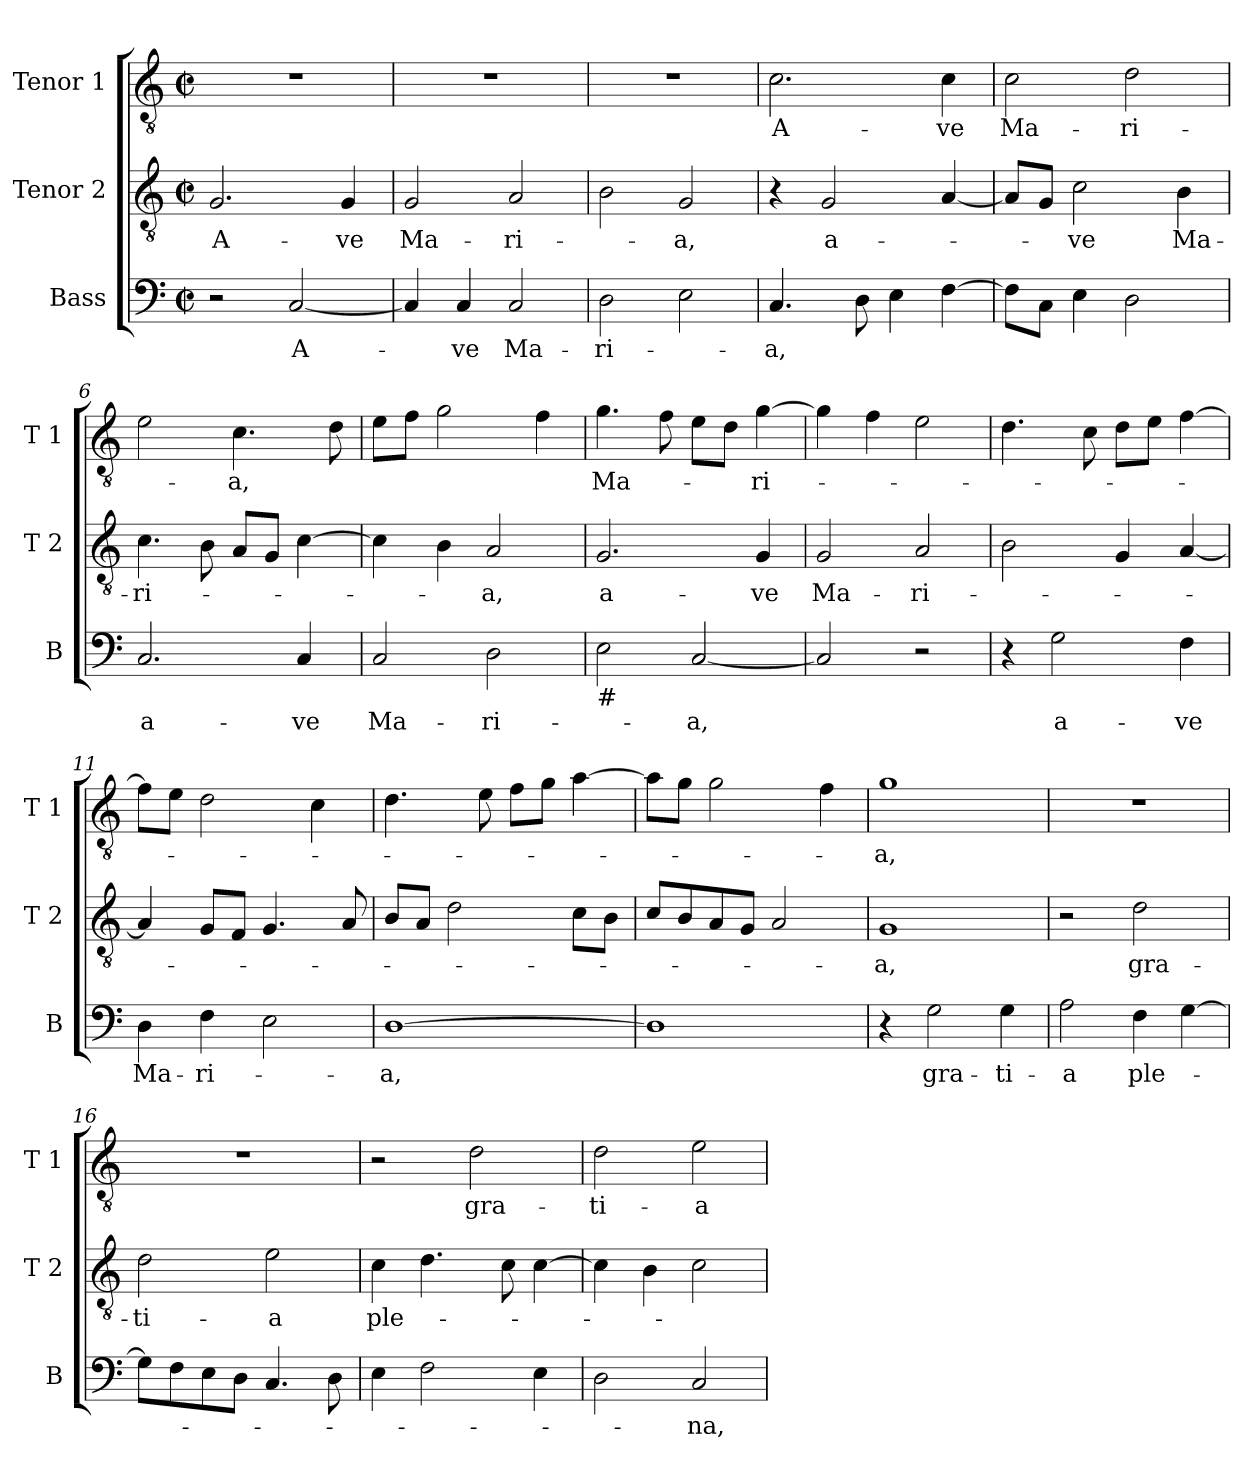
**kern	**text	**kern	**text	**kern	**text
*part3	*part3	*part2	*part2	*part1	*part1
*staff3	*staff3	*staff2	*staff2	*staff1	*staff1
*I"Bass	*	*I"Tenor 2	*	*I"Tenor 1	*
*I'B	*	*I'T 2	*	*I'T 1	*
*clefF4	*	*clefGv2	*	*clefGv2	*
*k[]	*	*k[]	*	*k[]	*
*C:	*	*C:	*	*C:	*
*M2/2	*	*M2/2	*	*M2/2	*
*met(c|)	*	*met(c|)	*	*met(c|)	*
=1	=1	=1	=1	=1	=1
!	!	!	!LO:LY:b	!	!
2r	.	2.G/	A-	1r	.
!	!LO:LY:b	!	!	!	!
[2C/	A-	.	.	.	.
!	!	!	!LO:LY:b	!	!
.	.	4G/	-ve	.	.
=2	=2	=2	=2	=2	=2
!	!	!	!LO:LY:b	!	!
4C/]	.	2G/	Ma-	1r	.
!	!LO:LY:b	!	!	!	!
4C/	-ve	.	.	.	.
!	!LO:LY:b	!	!LO:LY:b	!	!
2C/	Ma-	2A/	-ri-	.	.
=3	=3	=3	=3	=3	=3
!	!LO:LY:b	!	!	!	!
2D\	-ri-	2B\	.	1r	.
!	!	!	!LO:LY:b	!	!
2E\	.	2G/	-a,	.	.
=4	=4	=4	=4	=4	=4
!	!LO:LY:b	!	!	!	!LO:LY:b
4.C/	-a,	4r	.	2.c\	A-
!	!	!	!LO:LY:b	!	!
.	.	2G/	a-	.	.
8D\	.	.	.	.	.
4E\	.	.	.	.	.
!	!	!	!	!	!LO:LY:b
[4F\	.	[4A/	.	4c\	-ve
=5	=5	=5	=5	=5	=5
!	!	!	!	!	!LO:LY:b
8F\L]	.	8A/L]	.	2c\	Ma-
8C\J	.	8G/J	.	.	.
!	!	!	!LO:LY:b	!	!
4E\	.	2c\	-ve	.	.
!	!	!	!	!	!LO:LY:b
2D\	.	.	.	2d\	-ri-
!	!	!	!LO:LY:b	!	!
.	.	4B\	Ma-	.	.
!!LO:LB:g=z
=6	=6	=6	=6	=6	=6
!	!LO:LY:b	!	!LO:LY:b	!	!
2.C/	a-	4.c\	-ri-	2e\	.
.	.	8B\	.	.	.
!	!	!	!	!	!LO:LY:b
.	.	8A/L	.	4.c\	-a,
.	.	8G/J	.	.	.
!	!LO:LY:b	!	!	!	!
4C/	-ve	[4c\	.	.	.
.	.	.	.	8d\	.
=7	=7	=7	=7	=7	=7
!	!LO:LY:b	!	!	!	!
2C/	Ma-	4c\]	.	8e\L	.
.	.	.	.	8f\J	.
.	.	4B\	.	2g\	.
!	!LO:LY:b	!	!LO:LY:b	!	!
2D\	-ri-	2A/	-a,	.	.
.	.	.	.	4f\	.
=8	=8	=8	=8	=8	=8
!LO:TX:b:t=#	!	!	!	!	!
!	!	!	!LO:LY:b	!	!LO:LY:b
2E\	.	2.G/	a-	4.g\	Ma-
.	.	.	.	8f\	.
!	!LO:LY:b	!	!	!	!
[2C/	-a,	.	.	8e\L	.
.	.	.	.	8d\J	.
!	!	!	!LO:LY:b	!	!LO:LY:b
.	.	4G/	-ve	[4g\	-ri-
=9	=9	=9	=9	=9	=9
!	!	!	!LO:LY:b	!	!
2C/]	.	2G/	Ma-	4g\]	.
.	.	.	.	4f\	.
!	!	!	!LO:LY:b	!	!
2r	.	2A/	-ri-	2e\	.
=10	=10	=10	=10	=10	=10
4r	.	2B\	.	4.d\	.
!	!LO:LY:b	!	!	!	!
2G\	a-	.	.	.	.
.	.	.	.	8c\	.
.	.	4G/	.	8d\L	.
.	.	.	.	8e\J	.
!	!LO:LY:b	!	!	!	!
4F\	-ve	[4A/	.	[4f\	.
=11	=11	=11	=11	=11	=11
!	!LO:LY:b	!	!	!	!
4D\	Ma-	4A/]	.	8f\L]	.
.	.	.	.	8e\J	.
!	!LO:LY:b	!	!	!	!
4F\	-ri-	8G/L	.	2d\	.
.	.	8F/J	.	.	.
2E\	.	4.G/	.	.	.
.	.	.	.	4c\	.
.	.	8A/	.	.	.
!!LO:LB:g=z
=12	=12	=12	=12	=12	=12
!	!LO:LY:b	!	!	!	!
[1D	-a,	8B/L	.	4.d\	.
.	.	8A/J	.	.	.
.	.	2d\	.	.	.
.	.	.	.	8e\	.
.	.	.	.	8f\L	.
.	.	.	.	8g\J	.
.	.	8c\L	.	[4a\	.
.	.	8B\J	.	.	.
=13	=13	=13	=13	=13	=13
1D]	.	8c/L	.	8a\L]	.
.	.	8B/	.	8g\J	.
.	.	8A/	.	2g\	.
.	.	8G/J	.	.	.
.	.	2A/	.	.	.
.	.	.	.	4f\	.
=14	=14	=14	=14	=14	=14
!	!	!	!LO:LY:b	!	!LO:LY:b
4r	.	1G	-a,	1g	-a,
!	!LO:LY:b	!	!	!	!
2G\	gra-	.	.	.	.
!	!LO:LY:b	!	!	!	!
4G\	-ti-	.	.	.	.
=15	=15	=15	=15	=15	=15
!	!LO:LY:b	!	!	!	!
2A\	-a	2r	.	1r	.
!	!LO:LY:b	!	!LO:LY:b	!	!
4F\	ple-	2d\	gra-	.	.
[4G\	.	.	.	.	.
=16	=16	=16	=16	=16	=16
!	!	!	!LO:LY:b	!	!
8G\L]	.	2d\	-ti-	1r	.
8F\	.	.	.	.	.
8E\	.	.	.	.	.
8D\J	.	.	.	.	.
!	!	!	!LO:LY:b	!	!
4.C/	.	2e\	-a	.	.
8D\	.	.	.	.	.
=17	=17	=17	=17	=17	=17
!	!	!	!LO:LY:b	!	!
4E\	.	4c\	ple-	2r	.
2F\	.	4.d\	.	.	.
!	!	!	!	!	!LO:LY:b
.	.	.	.	2d\	gra-
.	.	8c\	.	.	.
4E\	.	[4c\	.	.	.
!!LO:PB:g=z
=18	=18	=18	=18	=18	=18
!	!	!	!	!	!LO:LY:b
2D\	.	4c\]	.	2d\	-ti-
.	.	4B\	.	.	.
!	!LO:LY:b	!	!	!	!LO:LY:b
2C/	-na,	2c\	.	2e\	-a
=	=	=	=	=	=
*-	*-	*-	*-	*-	*-
